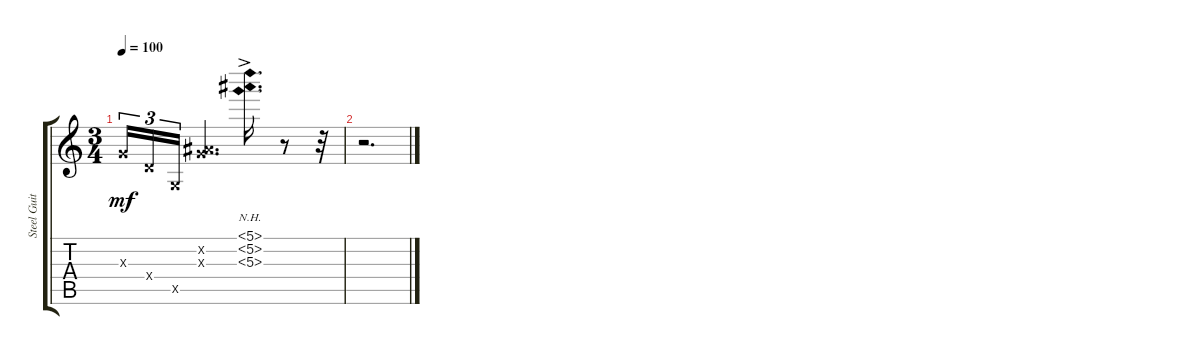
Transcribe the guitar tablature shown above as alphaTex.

\track ("Steel Guitar" "Steel Guit") {instrument acousticguitarsteel}
\staff {score tabs}
\tuning (D4 Bb3 G3 D3 G2 Eb2) {hide}
\ts (3 4)
\tempo 100
\clef g2
\ks c
0.3{x}.16{tu (3 2) dy mf} 0.4{x}.16{tu (3 2)} 0.5{x}.16{tu (3 2)} (0.2{x} 0.3{x}).4{d} (5.1{nh ac} 5.2{nh ac} 5.3{nh ac}).16{d} r.8 r.32 |
r.2{d}
